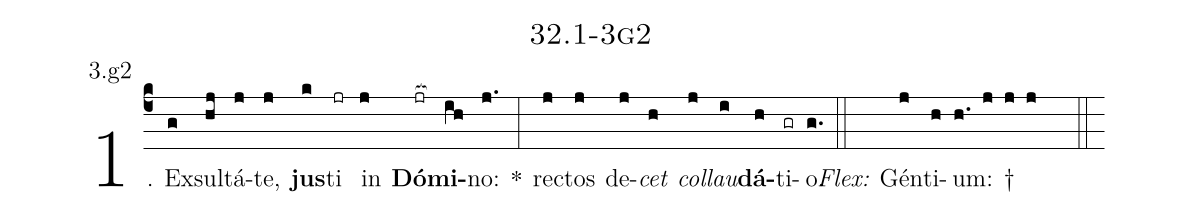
name: 32.1-3g2;
annotation: 3.g2;
%%
(c4)1. Ex(g)sul(hj)tá(j)te,(j) <b>jus</b>(k)ti(jr) in(j) <b>Dó</b>(jr[ocb:1{])<b>mi</b>(ih[ocb:0}])no:(j.) *(:) rec(j)tos(j) de(j)<i>cet</i>(h) <i>col</i>(j)<i>lau</i>(i)<b>dá</b>(h)ti(gr)o.(g.) (::)
<i>Flex:</i>()  Gén(j)ti(h)um: †(h. j j j  ::)
